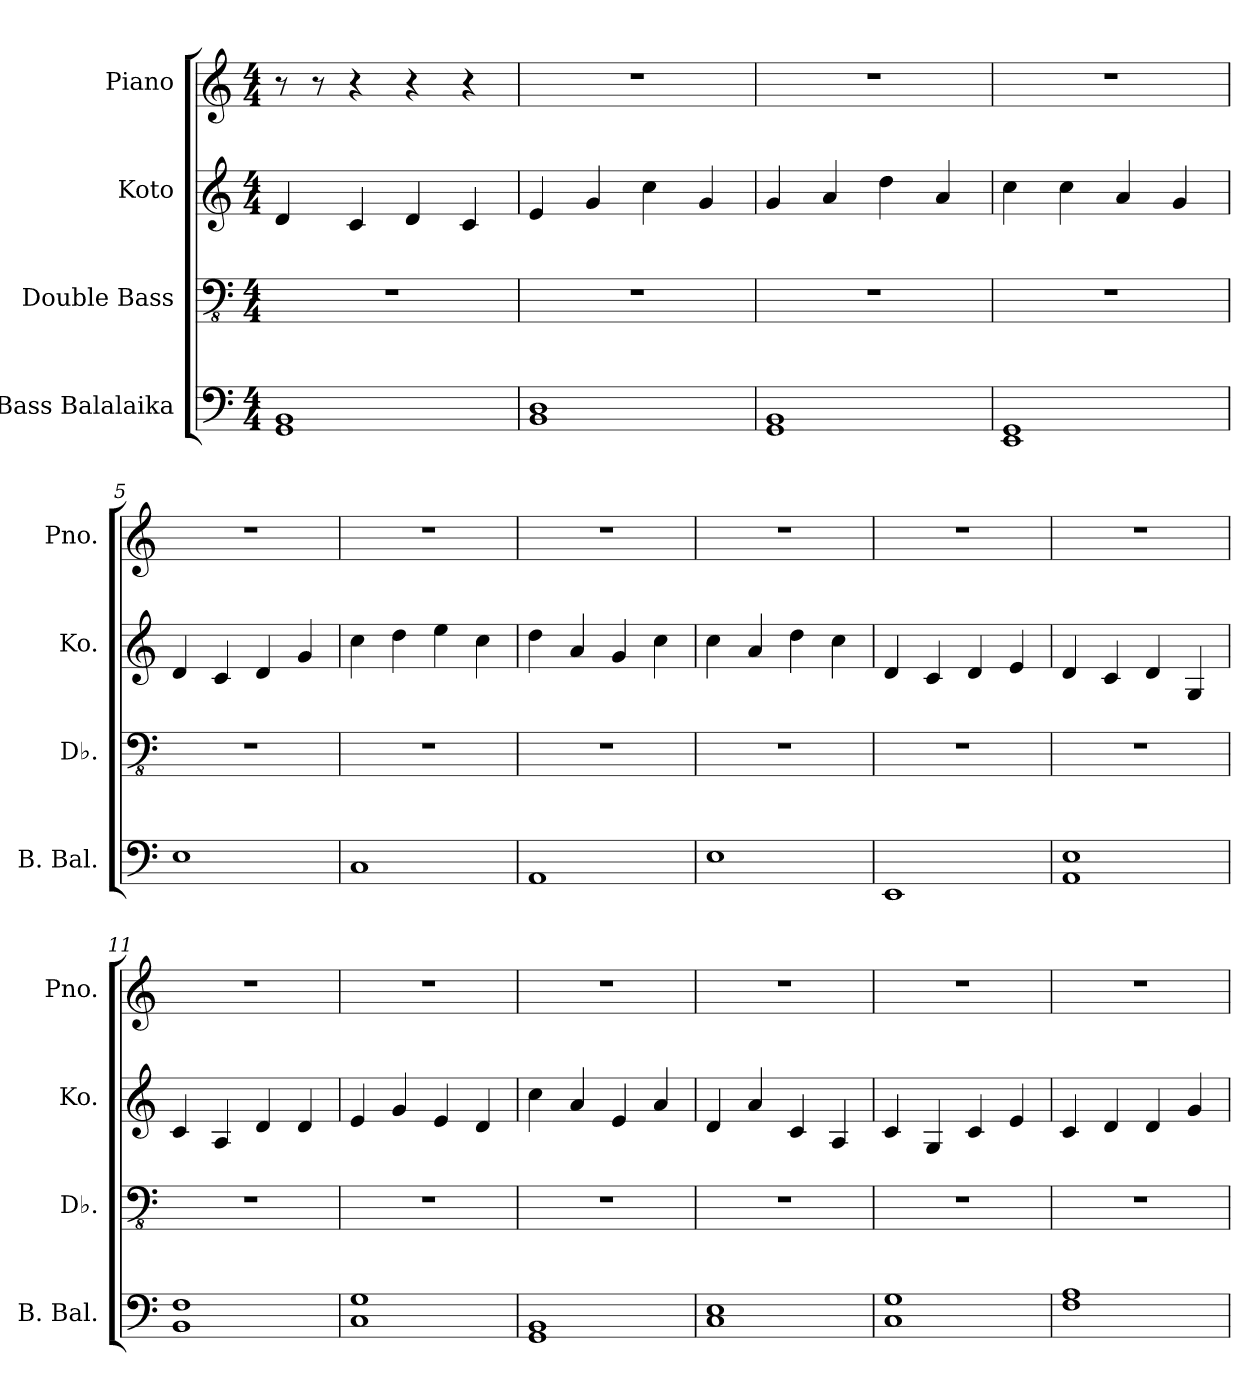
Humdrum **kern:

**kern	**kern	**kern	**kern
*part4	*part3	*part2	*part1
*staff4	*staff3	*staff2	*staff1
*I"Bass Balalaika	*I"Double Bass	*I"Koto	*I"Piano
*I'B. Bal.	*I'Db.	*I'Ko.	*I'Pno.
*clefF4	*clefFv4	*clefG2	*clefG2
*	*ITrd7c12	*	*
*k[]	*k[]	*k[]	*k[]
*M4/4	*M4/4	*M4/4	*M4/4
*MM100	*MM100	*MM100	*MM100
=1	=1	=1	=1
1GG 1BB	1r	4d/	8r
.	.	.	8r
.	.	4c/	4r
.	.	4d/	4r
.	.	4c/	4r
=2	=2	=2	=2
1BB 1D	1r	4e/	1r
.	.	4g/	.
.	.	4cc\	.
.	.	4g/	.
=3	=3	=3	=3
1GG 1BB	1r	4g/	1r
.	.	4a/	.
.	.	4dd\	.
.	.	4a/	.
=4	=4	=4	=4
1EE 1GG	1r	4cc\	1r
.	.	4cc\	.
.	.	4a/	.
.	.	4g/	.
!!LO:LB:g=z
=5	=5	=5	=5
1E	1r	4d/	1r
.	.	4c/	.
.	.	4d/	.
.	.	4g/	.
=6	=6	=6	=6
1C	1r	4cc\	1r
.	.	4dd\	.
.	.	4ee\	.
.	.	4cc\	.
=7	=7	=7	=7
1AA	1r	4dd\	1r
.	.	4a/	.
.	.	4g/	.
.	.	4cc\	.
=8	=8	=8	=8
1E	1r	4cc\	1r
.	.	4a/	.
.	.	4dd\	.
.	.	4cc\	.
!!LO:LB:g=z
=9	=9	=9	=9
1EE	1r	4d/	1r
.	.	4c/	.
.	.	4d/	.
.	.	4e/	.
=10	=10	=10	=10
1AA 1E	1r	4d/	1r
.	.	4c/	.
.	.	4d/	.
.	.	4G/	.
=11	=11	=11	=11
1BB 1F	1r	4c/	1r
.	.	4A/	.
.	.	4d/	.
.	.	4d/	.
=12	=12	=12	=12
1C 1G	1r	4e/	1r
.	.	4g/	.
.	.	4e/	.
.	.	4d/	.
!!LO:LB:g=z
=13	=13	=13	=13
1GG 1BB	1r	4cc\	1r
.	.	4a/	.
.	.	4e/	.
.	.	4a/	.
=14	=14	=14	=14
1C 1E	1r	4d/	1r
.	.	4a/	.
.	.	4c/	.
.	.	4A/	.
=15	=15	=15	=15
1C 1G	1r	4c/	1r
.	.	4G/	.
.	.	4c/	.
.	.	4e/	.
=16	=16	=16	=16
1F 1A	1r	4c/	1r
.	.	4d/	.
.	.	4d/	.
.	.	4g/	.
=	=	=	=
*-	*-	*-	*-
